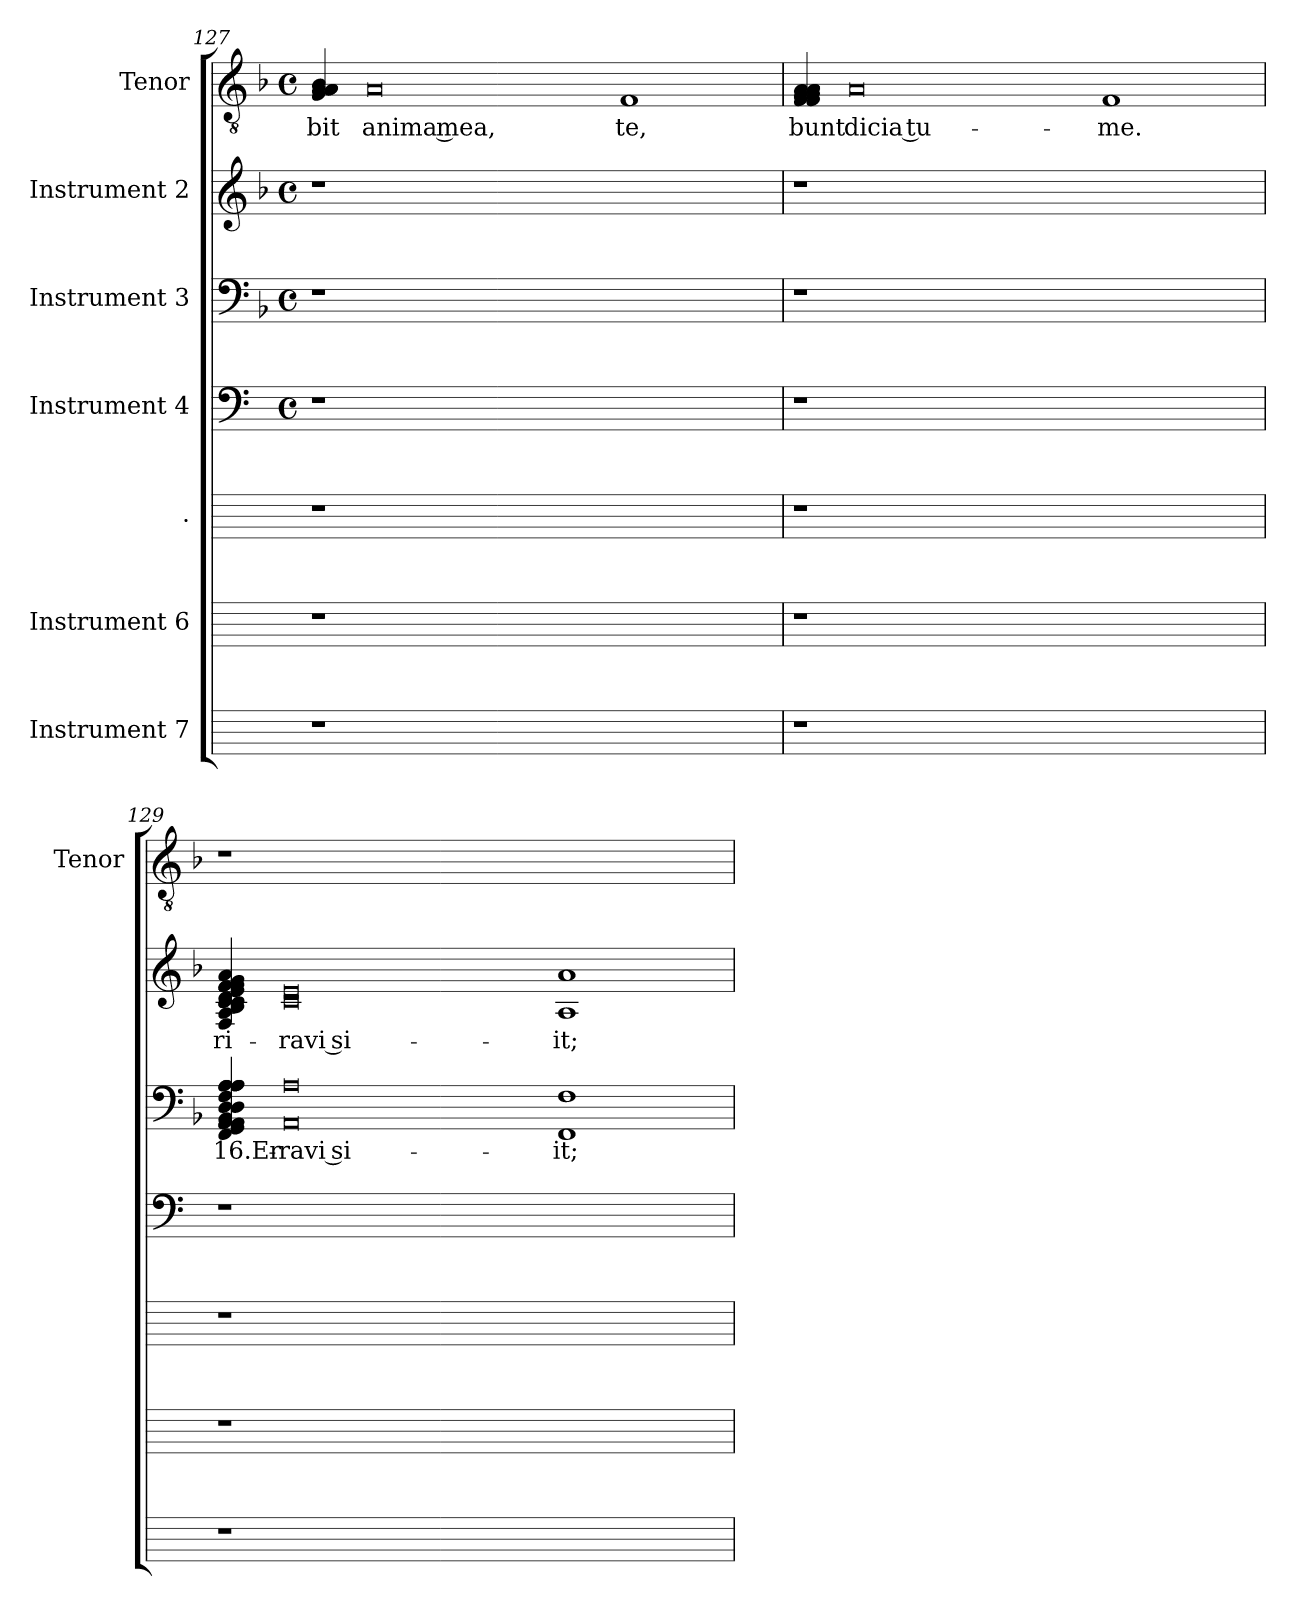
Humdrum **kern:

**kern	**kern	**kern	**kern	**kern	**text	**kern	**text	**kern	**text
*part7	*part6	*part5	*part4	*part3	*part3	*part2	*part2	*part1	*part1
*staff7	*staff6	*staff5	*staff4	*staff3	*staff3	*staff2	*staff2	*staff1	*staff1
*I"Instrument 7	*I"Instrument 6	*I".	*I"Instrument 4	*I"Instrument 3	*	*I"Instrument 2	*	*I"Tenor	*
*	*	*	*	*	*	*	*	*I'Tenor	*
!!LO:LB:g=z
*	*	*	*clefF4	*clefF4	*	*clefG2	*	*clefGv2	*
*	*	*	*k[]	*k[b-]	*	*k[b-]	*	*k[b-]	*
*	*	*	*C:	*F:	*	*F:	*	*F:	*
*	*	*	*M4/4	*M4/4	*	*M4/4	*	*M4/4	*
*	*	*	*met(c)	*met(c)	*	*met(c)	*	*met(c)	*
=127	=127	=127	=127	=127	=127	=127	=127	=127	=127
!	!	!	!	!	!	!	!	!	!LO:LY:b:cj
1r	1r	1r	1r	1r	.	1r	.	4A/ 4A/ 4B-/ 4A/ 4G/	-bit
!	!	!	!	!	!	!	!	!	!LO:LY:b:cj
.	.	.	.	.	.	.	.	0A	anima mea,
0ryy	0ryy	0ryy	0ryy	0ryy	.	0ryy	.	.	.
!	!	!	!	!	!	!	!	!	!LO:LY:b:cj
.	.	.	.	.	.	.	.	1F	te,
4ryy	4ryy	4ryy	4ryy	4ryy	.	4ryy	.	.	.
!!LO:LB:g=z
=128	=128	=128	=128	=128	=128	=128	=128	=128	=128
!	!	!	!	!	!	!	!	!	!LO:LY:b:cj
1r	1r	1r	1r	1r	.	1r	.	4G/ 4A/ 4A/ 4F/ 4G/ 4A/ 4G/ 4F/	-bunt
!	!	!	!	!	!	!	!	!	!LO:LY:b:rj
.	.	.	.	.	.	.	.	0A	dicia tu-
0ryy	0ryy	0ryy	0ryy	0ryy	.	0ryy	.	.	.
!	!	!	!	!	!	!	!	!	!LO:LY:b:cj
.	.	.	.	.	.	.	.	1F	-me.
4ryy	4ryy	4ryy	4ryy	4ryy	.	4ryy	.	.	.
!!LO:LB:g=z
=129	=129	=129	=129	=129	=129	=129	=129	=129	=129
!	!	!	!	!	!LO:LY:a:rj	!	!LO:LY:b:cj	!	!
1r	1r	1r	1r	4A/ 4AA/ 4A/ 4AA/ 4D/ 4BB-/ 4A/ 4AA/ 4A/ 4AA/ 4D/ 4GG/ 4F/ 4FF/	16.Er-	4f/ 4c/ 4e/ 4c/ 4d/ 4F/ 4f/ 4c/ 4f/ 4c/ 4g/ 4B-/ 4a/ 4A/	-ri-	1r	.
!	!	!	!	!	!LO:LY:a:rj	!	!LO:LY:b:rj	!	!
.	.	.	.	0A 0AA	-ravi si-	0e 0c	-ravi si-	.	.
0ryy	0ryy	0ryy	0ryy	.	.	.	.	0ryy	.
!	!	!	!	!	!LO:LY:a:cj	!	!LO:LY:b:cj	!	!
.	.	.	.	1F 1FF	-it;	1a 1A	-it;	.	.
4ryy	4ryy	4ryy	4ryy	.	.	.	.	4ryy	.
=	=	=	=	=	=	=	=	=	=
*-	*-	*-	*-	*-	*-	*-	*-	*-	*-
